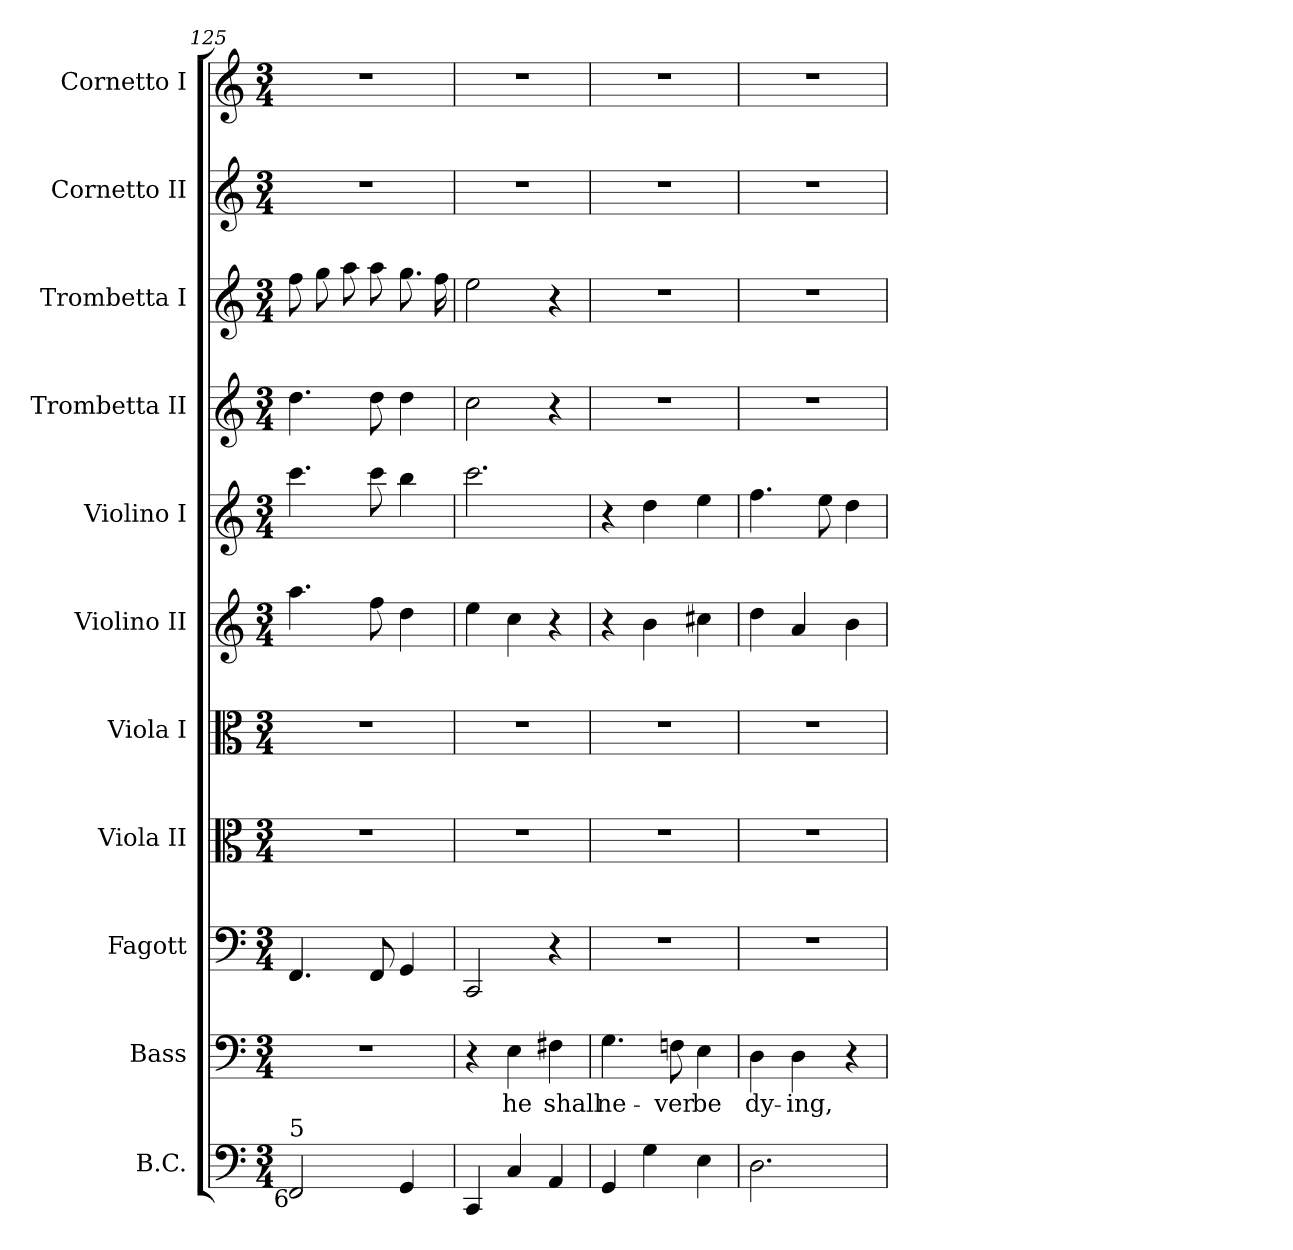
**kern	**kern	**text	**kern	**kern	**kern	**kern	**kern	**kern	**kern	**kern	**kern
*part11	*part10	*part10	*part9	*part8	*part7	*part6	*part5	*part4	*part3	*part2	*part1
*staff11	*staff10	*staff10	*staff9	*staff8	*staff7	*staff6	*staff5	*staff4	*staff3	*staff2	*staff1
*I"B.C.	*I"Bass	*	*I"Fagott	*I"Viola II	*I"Viola I	*I"Violino II	*I"Violino I	*I"Trombetta II	*I"Trombetta I	*I"Cornetto II	*I"Cornetto I
*	*I'B.	*	*I'Fg.	*I'Vla.	*I'Vla.	*	*	*	*	*	*
*clefF4	*clefF4	*	*clefF4	*clefC3	*clefC3	*clefG2	*clefG2	*clefG2	*clefG2	*clefG2	*clefG2
*k[]	*k[]	*	*k[]	*k[]	*k[]	*k[]	*k[]	*k[]	*k[]	*k[]	*k[]
*C:	*C:	*	*C:	*C:	*C:	*C:	*C:	*C:	*C:	*C:	*C:
*M3/4	*M3/4	*	*M3/4	*M3/4	*M3/4	*M3/4	*M3/4	*M3/4	*M3/4	*M3/4	*M3/4
=125	=125	=125	=125	=125	=125	=125	=125	=125	=125	=125	=125
!LO:TX:b:rj:t=6	!	!	!	!	!	!	!	!	!	!	!
!LO:TX:t=5	!	!	!	!	!	!	!	!	!	!	!
!	!LO:N:vis=1	!	!	!LO:N:vis=1	!LO:N:vis=1	!	!	!	!	!LO:N:vis=1	!LO:N:vis=1
2FFi/	2.r	.	4.FFi/	2.r	2.r	4.aai\	4.ccci\	4.ddi\	8ffi\	2.r	2.r
.	.	.	.	.	.	.	.	.	8ggi\	.	.
.	.	.	.	.	.	.	.	.	8aai\	.	.
.	.	.	8FFi/	.	.	8ffi\	8ccci\	8ddi\	8aai\	.	.
4GGi/	.	.	4GGi/	.	.	4ddi\	4bbi\	4ddi\	8.ggi\	.	.
.	.	.	.	.	.	.	.	.	16ffi\	.	.
=126	=126	=126	=126	=126	=126	=126	=126	=126	=126	=126	=126
!	!	!	!	!LO:N:vis=1	!LO:N:vis=1	!	!	!	!	!LO:N:vis=1	!LO:N:vis=1
4CCi/	4r	.	2CCi/	2.r	2.r	4eei\	2.ccci\	2cci\	2eei\	2.r	2.r
!	!	!LO:LY:b:color=#000000	!	!	!	!	!	!	!	!	!
4Ci/	4Ei\	he	.	.	.	4cci\	.	.	.	.	.
!	!	!LO:LY:b:color=#000000	!	!	!	!	!	!	!	!	!
4AAi/	4F#Xi\	shall	4r	.	.	4r	.	4r	4r	.	.
=127	=127	=127	=127	=127	=127	=127	=127	=127	=127	=127	=127
!	!	!LO:LY:b:color=#000000	!LO:N:vis=1	!LO:N:vis=1	!LO:N:vis=1	!	!	!LO:N:vis=1	!LO:N:vis=1	!LO:N:vis=1	!LO:N:vis=1
4GGi/	4.Gi\	ne-	2.r	2.r	2.r	4r	4r	2.r	2.r	2.r	2.r
4Gi\	.	.	.	.	.	4bi\	4ddi\	.	.	.	.
!	!	!LO:LY:b:color=#000000	!	!	!	!	!	!	!	!	!
.	8Fni\	-ver	.	.	.	.	.	.	.	.	.
!	!	!LO:LY:b:color=#000000	!	!	!	!	!	!	!	!	!
4Ei\	4Ei\	be	.	.	.	4cc#Xi\	4eei\	.	.	.	.
=128	=128	=128	=128	=128	=128	=128	=128	=128	=128	=128	=128
!	!	!LO:LY:b:color=#000000	!LO:N:vis=1	!LO:N:vis=1	!LO:N:vis=1	!	!	!LO:N:vis=1	!LO:N:vis=1	!LO:N:vis=1	!LO:N:vis=1
2.Di\	4Di\	dy-	2.r	2.r	2.r	4ddi\	4.ffi\	2.r	2.r	2.r	2.r
!	!	!LO:LY:b:color=#000000	!	!	!	!	!	!	!	!	!
.	4Di\	-ing,	.	.	.	4ai/	.	.	.	.	.
.	.	.	.	.	.	.	8eei\	.	.	.	.
.	4r	.	.	.	.	4bi\	4ddi\	.	.	.	.
=	=	=	=	=	=	=	=	=	=	=	=
*-	*-	*-	*-	*-	*-	*-	*-	*-	*-	*-	*-
